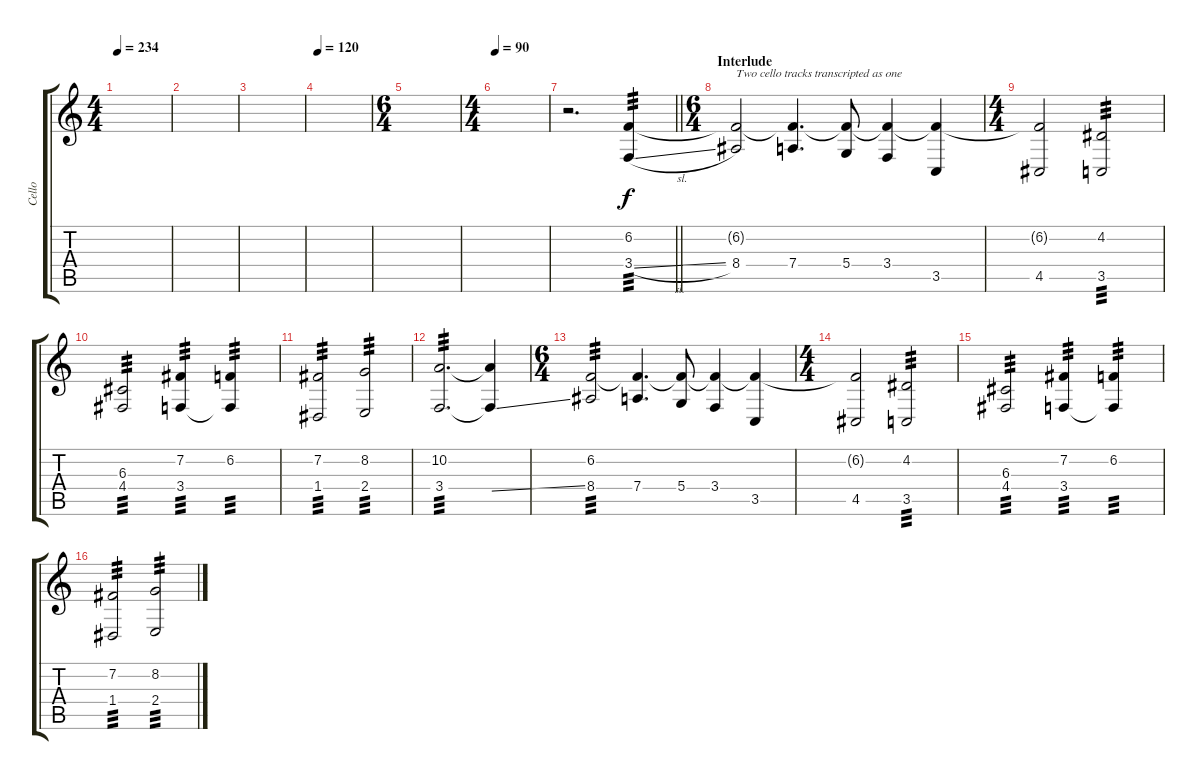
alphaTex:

\track ("Cello" "Cello") {instrument cello}
\staff {score tabs}
\tuning (E4 B3 G3 D3 A2 E2) {hide}
\ts (4 4)
\tempo 234
\clef g2
\ks c
|
|
|
\tempo 120
|
\ts (6 4)
|
\ts (4 4)
\tempo 90
|
\barLineRight lightlight
r.2{d} (6.2 3.4{sl}).4{tp 3} |
\ts (6 4)
\section ("" "Interlude")
(6.2{t} 8.4).2{txt "Two cello tracks transcripted as one"} (6.2{t} 7.4).4{d} (6.2{t} 5.4).8 (6.2{t} 3.4).4 (6.2{t} 3.5).4 |
\ts (4 4)
(6.2{t} 4.5).2 (4.2 3.5).2{tp 3} |
(6.3 4.4).2{tp 3} (7.2 3.4).4{tp 3} (6.2 3.4{t}).4{tp 3} |
(7.2 1.4).2{tp 3} (8.2 2.4).2{tp 3} |
(10.2 3.4).2{d tp 3} (10.2{t} 3.4{ss t}).4 |
\ts (6 4)
(6.2 8.4).2{tp 3} (6.2{t} 7.4).4{d} (6.2{t} 5.4).8 (6.2{t} 3.4).4 (6.2{t} 3.5).4 |
\ts (4 4)
(6.2{t} 4.5).2 (4.2 3.5).2{tp 3} |
(6.3 4.4).2{tp 3} (7.2 3.4).4{tp 3} (6.2 3.4{t}).4{tp 3} |
(7.2 1.4).2{tp 3} (8.2 2.4).2{tp 3}
